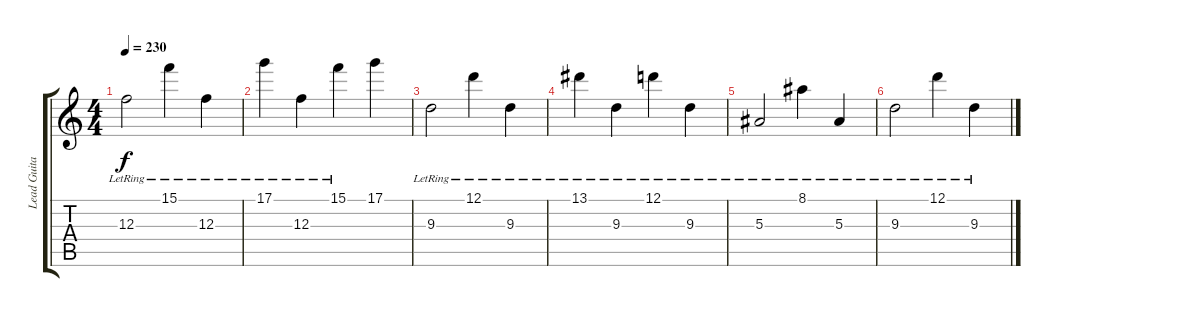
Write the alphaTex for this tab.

\track ("Lead Guitar" "Lead Guita") {instrument overdrivenguitar}
\staff {score tabs}
\tuning (D4 A3 F3 C3 G2 C2) {hide}
\ts (4 4)
\tempo 230
\clef g2
\ks c
12.3{lr}.2{dy f volume 0} 15.1{lr}.4 12.3{lr}.4 |
17.1{lr}.4 12.3{lr}.4 15.1{lr}.4 17.1.4 |
9.3{lr}.2 12.1{lr}.4 9.3{lr}.4 |
13.1{lr}.4 9.3{lr}.4 12.1{lr}.4 9.3{lr}.4 |
5.3{lr}.2 8.1{lr}.4 5.3{lr}.4 |
9.3{lr}.2 12.1{lr}.4 9.3{lr}.4
